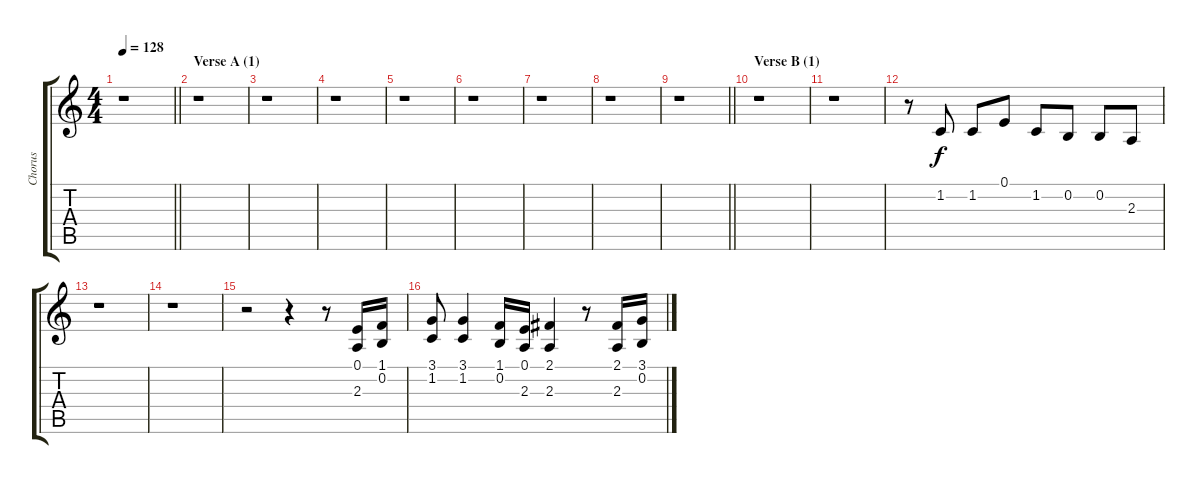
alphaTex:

\track ("Chorus" "Chorus") {instrument sopranosax}
\staff {score tabs}
\tuning (E4 B3 G3 D3 A2 E2) {hide}
\ts (4 4)
\tempo 128
\clef g2
\barLineRight lightlight
\ks aminor
r.1{dy f} |
\section ("" "Verse A (1)")
r.1 |
r.1 |
r.1 |
r.1 |
r.1 |
r.1 |
r.1 |
\barLineRight lightlight
r.1 |
\section ("" "Verse B (1)")
r.1 |
r.1 |
r.8 1.2.8 1.2.8 0.1.8 1.2.8 0.2.8 0.2.8 2.3.8 |
r.1 |
r.1 |
r.2 r.4 r.8 (0.1 2.3).16 (1.1 0.2).16 |
(3.1 1.2).8 (3.1 1.2).4 (1.1 0.2).16 (0.1 2.3).16 (2.1 2.3).4 r.8 (2.1 2.3).16 (3.1 0.2).16
